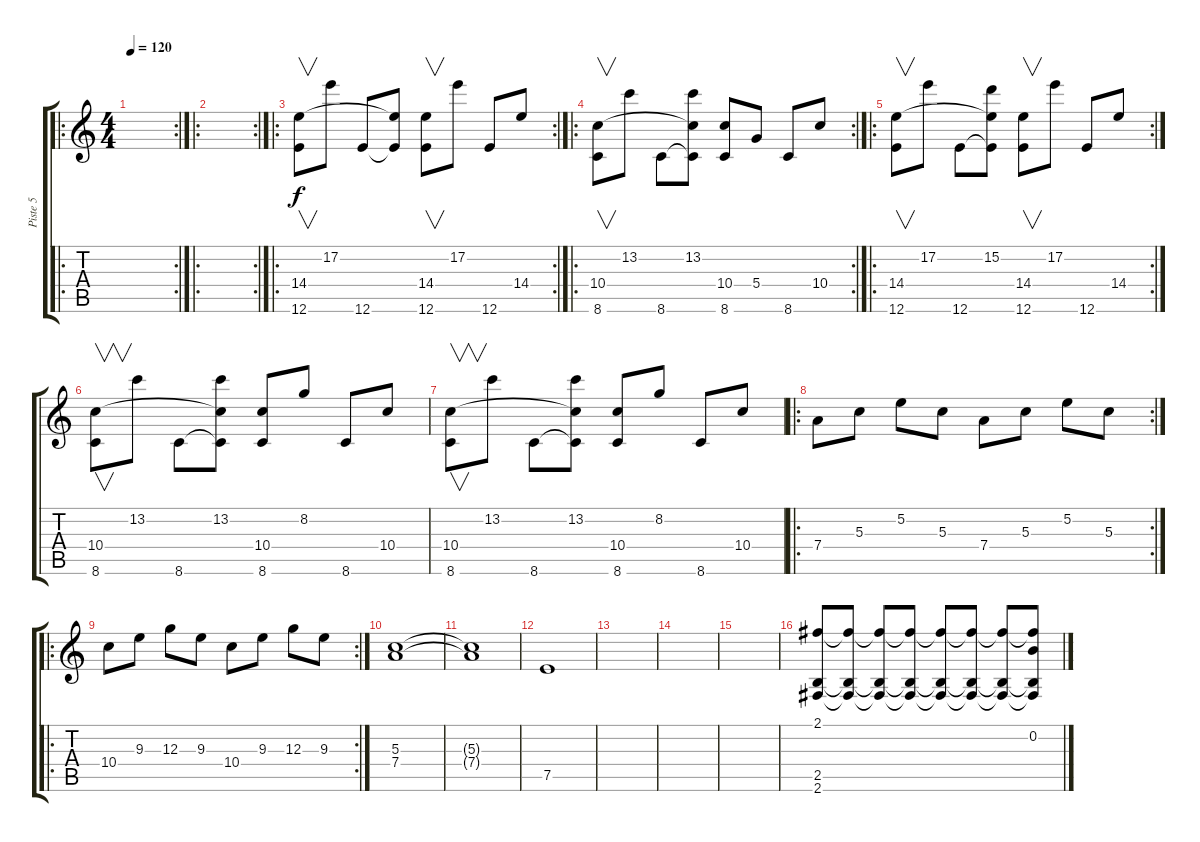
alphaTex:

\track ("Piste 5" "Piste 5") {instrument acousticguitarnylon}
\staff {score tabs}
\tuning (E4 B3 G3 D3 A2 E2) {hide}
\ro
\rc 2
\ts (4 4)
\tempo 120
\clef g2
\ks c
|
\ro
\rc 2
|
\ro
\rc 2
(14.4 12.6).8{v instrument honkytonkpiano} 17.2.8 12.6.8 (14.4{t} 12.6{t}).8 (14.4 12.6).8{v} 17.2.8 12.6.8 14.4.8 |
\ro
\rc 2
(10.4 8.6).8{v} 13.2.8 8.6.8 (13.2 10.4{t} 8.6{t}).8 (10.4 8.6).8 5.4.8 8.6.8 10.4.8 |
\ro
\rc 2
(14.4 12.6).8{v} 17.2.8 12.6.8 (15.2 14.4{t} 12.6{t}).8 (14.4 12.6).8{v} 17.2.8 12.6.8 14.4.8 |
(10.4 8.6).8{v} 13.2.8 8.6.8 (13.2 10.4{t} 8.6{t}).8 (10.4 8.6).8 8.2.8 8.6.8 10.4.8 |
(10.4 8.6).8{v} 13.2.8 8.6.8 (13.2 10.4{t} 8.6{t}).8 (10.4 8.6).8 8.2.8 8.6.8 10.4.8 |
\ro
\rc 2
7.4.8{instrument voiceoohs} 5.3.8 5.2.8 5.3.8 7.4.8 5.3.8 5.2.8 5.3.8 |
\ro
\rc 2
10.4.8 9.3.8 12.3.8 9.3.8 10.4.8 9.3.8 12.3.8 9.3.8 |
(5.3 7.4).1{instrument ocarina} |
(5.3{t} 7.4{t}).1 |
7.5.1 |
|
|
|
(2.1 2.5 2.6).8{instrument helicopter} (2.1{t} 2.5{t} 2.6{t}).8 (2.1{t} 2.5{t} 2.6{t}).8 (2.1{t} 2.5{t} 2.6{t}).8 (2.1{t} 2.5{t} 2.6{t}).8 (2.1{t} 2.5{t} 2.6{t}).8 (2.1{t} 2.5{t} 2.6{t}).8 (2.1{t} 0.2 2.5{t} 2.6{t}).8
